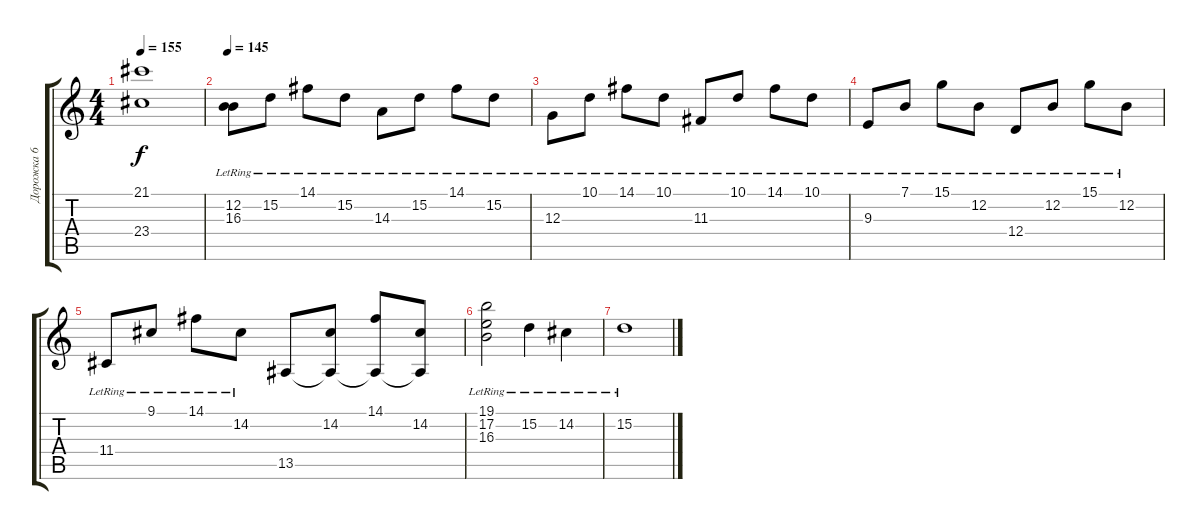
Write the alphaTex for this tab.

\track ("Дорожка 6" "Дорожка 6") {instrument stringensemble1}
\staff {score tabs}
\tuning (E4 B3 G3 D3 A2 E2) {hide}
\ts (4 4)
\tempo 155
\clef g2
\ks c
(21.1 23.4).1{dy f} |
\tempo 145
(12.2{lr} 16.3{lr}).8{instrument harpsichord} 15.2{lr}.8 14.1{lr}.8 15.2{lr}.8 14.3{lr}.8 15.2{lr}.8 14.1{lr}.8 15.2{lr}.8 |
12.3{lr}.8 10.1{lr}.8 14.1{lr}.8 10.1{lr}.8 11.3{lr}.8 10.1{lr}.8 14.1{lr}.8 10.1{lr}.8 |
9.3{lr}.8 7.1{lr}.8 15.1{lr}.8 12.2{lr}.8 12.4{lr}.8 12.2{lr}.8 15.1{lr}.8 12.2{lr}.8 |
11.4{lr}.8 9.1{lr}.8 14.1{lr}.8 14.2{lr}.8 13.5.8 (14.2 13.5{t}).8 (14.1 13.5{t}).8 (14.2 13.5{t}).8 |
(19.1 17.2{lr} 16.3).2 15.2{lr}.4 14.2{lr}.4 |
15.2{lr}.1
